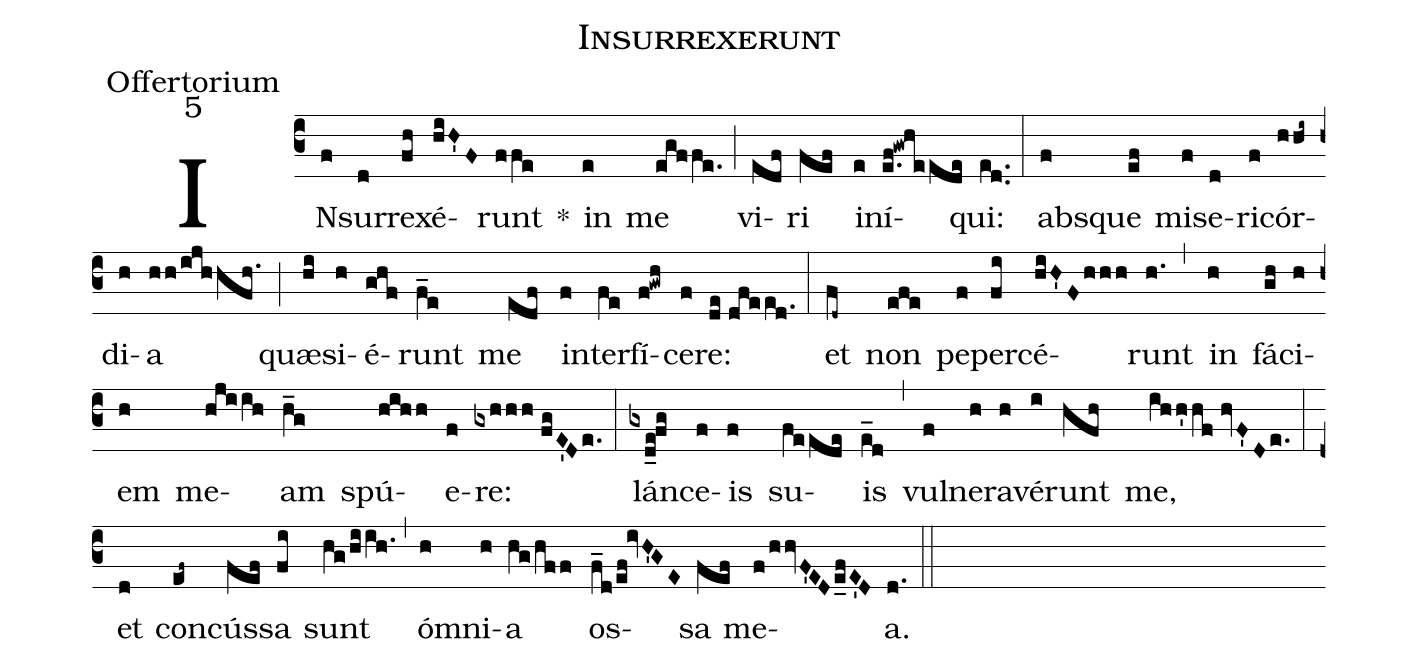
name:Insurrexerunt;
office-part:Offertorium;
mode:5;
%%
(c3) IN(f)sur(d)re(fh)xé(hiH'F)runt(ffe) *() in(e) me(egffe.) (;) vi(edf)ri(fef) in(e)í(e.f!gwheede)qui:(ed..) (:)
abs(f)que(ef) mi(f)se(d)ri(f)cór(hhi~)di(h)a(hh/ijhhfh.) (;) quæ(hi)si(h)é(ghf)runt(f_e) me(edf) in(f)ter(fe)fí(f!gwh)ce(f)re:(de//dfeed.) (:)
et(fd~) non(efe) pe(f)per(fi)cé(hiH'Fhhh)runt(h.) (,) in(h) fá(gh)ci(h)em(h) me(hjiih)am(h_g) spú(hihh)e(f)re:(gxhhh//fgE'De.) (:)
lán(gxd_e!fg)ce(f)is(f) su(feede)is(e_d) (,) vul(f)ne(h)ra(h)vé(i)runt(hfh) me,(ihh'hf//hvF'De.) (:)
et(d) con(ef~)cús(fef)sa(fi) sunt(hg/hiih.) (,) óm(h)ni(h)a(hg/hff) os(f_d/ef!ivH'GE)sa(fef) me(f/hhvF'EDe_fE'D)a.(d.) (::)
